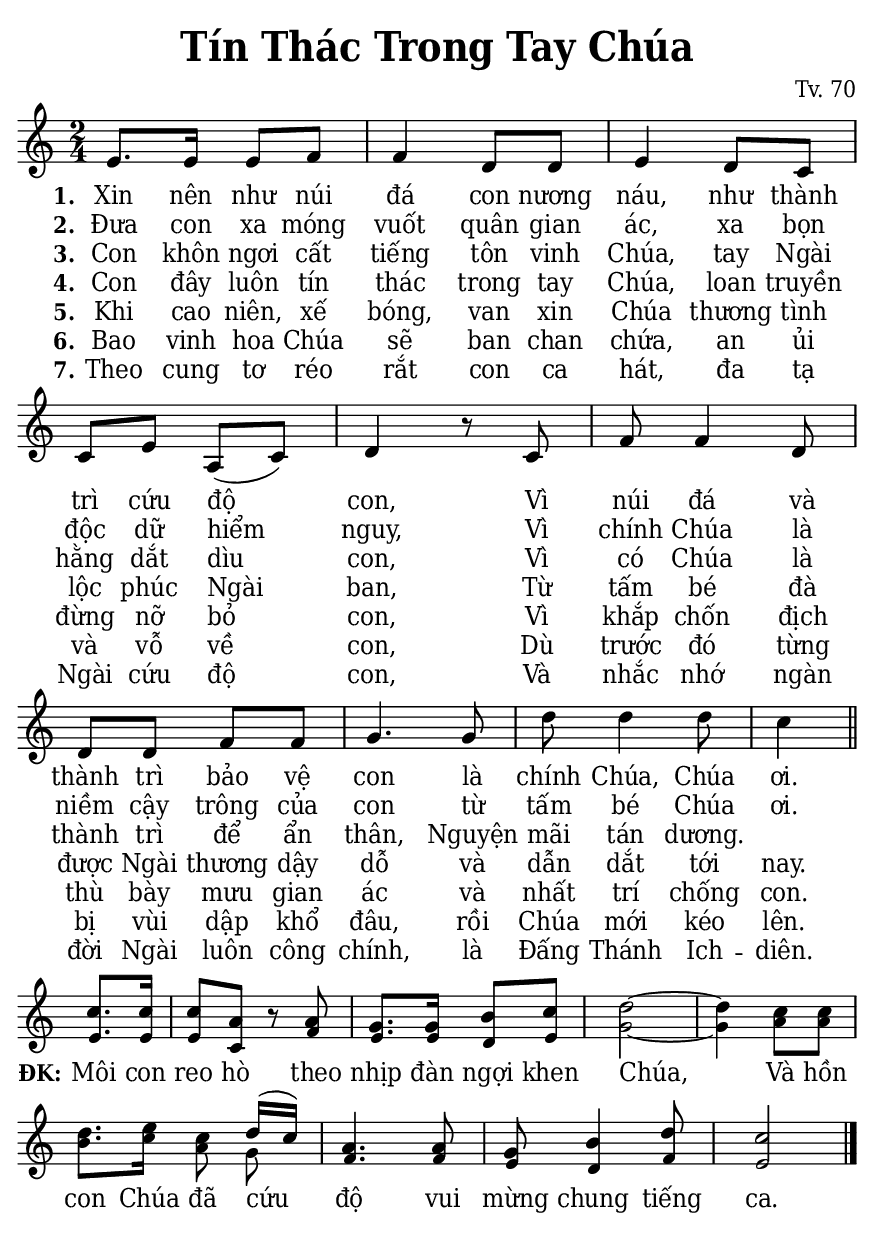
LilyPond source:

% Cài đặt chung\
\version "2.22.1"
\include "english.ly"

\header {
  title = \markup { \fontsize #1 "Tín Thác Trong Tay Chúa" }
  composer = "Tv. 70"
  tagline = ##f
}

% Nhạc phiên khúc
nhacPhienKhucSop = \relative c' {
  e8. e16 e8 f |
  f4 d8 d |
  e4 d8 c |
  c e a, (c) |
  d4 r8 c |
  f f4 d8 |
  d d f f |
  g4. g8 |
  d' d4 d8 |
  c4 \bar "||" \break
  
  c8. c16 |
  c8 a r a |
  g8. g16 b8 c |
  d2 ~ |
  d4 c8 c |
  d8. e16 c8 d16 (c) |
  a4. a8 |
  g b4 d8 |
  c2 \bar "|."
}

nhacPhienKhucAlto = \relative c' {
  R2*9
  r4
  e8. e16 |
  e8 c r f |
  e8. e16 d8 e |
  g2 ~ |
  g4 a8 a |
  b8. c16 a8 g |
  f4. f8 |
  e d4 f8 |
  e2
}

% Lời phiên khúc
loiPhienKhucSop = \lyrics {
  <<
    {
      \set stanza = "1."
      Xin nên như núi đá con nương náu,
      như thành trì cứu độ con,
      Vì núi đá và thành trì bảo vệ con là chính Chúa,
      Chúa ơi.
    }
    \new Lyrics {
	    \set associatedVoice = "beSop"
	    \set stanza = "2."
	    Đưa con xa móng vuốt quân gian ác,
	    xa bọn độc dữ hiểm nguy,
	    Vì chính Chúa là niềm cậy trông
	    của con từ tấm bé Chúa ơi.
    }
    \new Lyrics {
	    \set associatedVoice = "beSop"
	    \set stanza = "3."
	    Con khôn ngơi cất tiếng tôn vinh Chúa,
	    tay Ngài hằng dắt dìu con,
	    Vì có Chúa là thành trì để ẩn thân,
	    Nguyện mãi tán dương.
    }
    \new Lyrics {
	    \set associatedVoice = "beSop"
	    \set stanza = "4."
	    Con đây luôn tín thác trong tay Chúa,
	    loan truyền lộc phúc Ngài ban,
	    Từ tấm bé đà được Ngài thương dậy dỗ
	    và dẫn dắt tới nay.
    }
    \new Lyrics {
	    \set associatedVoice = "beSop"
	    \set stanza = "5."
	    Khi cao niên, xế bóng,
	    van xin Chúa thương tình đừng nỡ bỏ con,
	    Vì khắp chốn địch thù bày mưu gian ác
	    và nhất trí chống con.
    }
    \new Lyrics {
	    \set associatedVoice = "beSop"
	    \set stanza = "6."
	    Bao vinh hoa Chúa sẽ ban chan chứa,
	    an ủi và vỗ về con,
	    Dù trước đó từng bị vùi dập khổ đâu,
	    rồi Chúa mới kéo lên.
    }
    \new Lyrics {
	    \set associatedVoice = "beSop"
	    \set stanza = "7."
	    Theo cung tơ réo rắt con ca hát,
	    đa tạ Ngài cứu độ con,
	    Và nhắc nhớ ngàn đời Ngài luôn công chính,
	    là Đấng Thánh Ich -- diên.
    }
  >>
  \set stanza = "ĐK:"
  Môi con reo hò theo nhịp đàn ngợi khen Chúa,
  Và hồn con Chúa đã cứu độ vui mừng chung tiếng ca.
}

% Dàn trang
\paper {
  #(set-paper-size "a5")
  top-margin = 3\mm
  bottom-margin = 3\mm
  left-margin = 3\mm
  right-margin = 3\mm
  indent = #0
  #(define fonts
	 (make-pango-font-tree "Deja Vu Serif Condensed"
	 		       "Deja Vu Serif Condensed"
			       "Deja Vu Serif Condensed"
			       (/ 20 20)))
  print-page-number = ##f
  %system-system-spacing = #'((basic-distance . 0.1) (padding . 1))
  page-count = 1
}

TongNhip = {
  \key c \major \time 2/4
  \set Timing.beamExceptions = #'()
  \set Timing.baseMoment = #(ly:make-moment 1/4)
}

% Đổi kích thước nốt cho bè phụ
notBePhu =
#(define-music-function (font-size music) (number? ly:music?)
   (for-some-music
     (lambda (m)
       (if (music-is-of-type? m 'rhythmic-event)
           (begin
             (set! (ly:music-property m 'tweaks)
                   (cons `(font-size . ,font-size)
                         (ly:music-property m 'tweaks)))
             #t)
           #f))
     music)
   music)

\score {
  \new ChoirStaff <<
    \new Staff \with {
        \consists "Merge_rests_engraver"
        printPartCombineTexts = ##f
      }
      <<
      \new Voice \TongNhip \partCombine 
        \nhacPhienKhucSop
        \notBePhu -1 { \nhacPhienKhucAlto }
      \new NullVoice = beSop \nhacPhienKhucSop
      \new Lyrics \lyricsto beSop \loiPhienKhucSop
      >>
  >>
  \layout {
    \override Lyrics.LyricSpace.minimum-distance = #0.8
    \override Score.BarNumber.break-visibility = ##(#f #f #f)
    \override Score.SpacingSpanner.uniform-stretching = ##t
  } 
}
